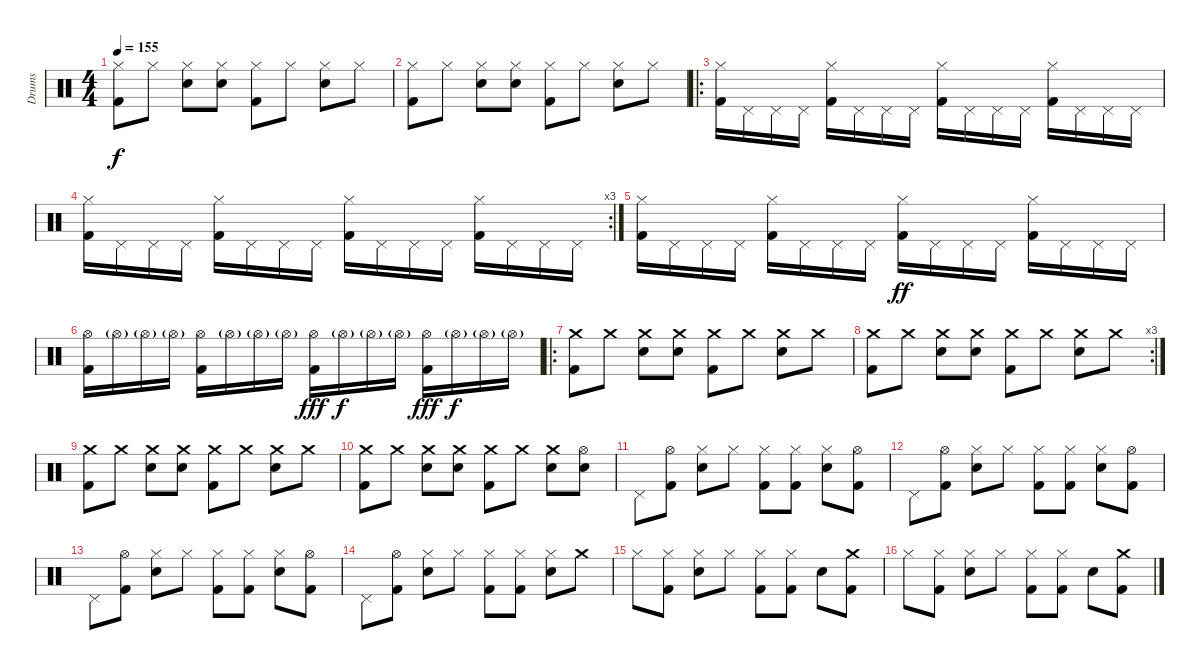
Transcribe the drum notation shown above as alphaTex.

\track ("Drums" "Drums") {instrument percussion}
\staff {score}
\articulation defaults
\ts (4 4)
\tempo 155
\clef neutral
\ks c
("Kick (hit) 2" "Hi-Hat (closed)").8{dy f} "Hi-Hat (closed)".8 ("Snare (hit) 2" "Hi-Hat (closed)").8 ("Snare (hit) 2" "Hi-Hat (closed)").8 ("Kick (hit) 2" "Hi-Hat (closed)").8 "Hi-Hat (closed)".8 ("Snare (hit) 2" "Hi-Hat (closed)").8 "Hi-Hat (closed)".8 |
("Kick (hit) 2" "Hi-Hat (closed)").8 "Hi-Hat (closed)".8 ("Snare (hit) 2" "Hi-Hat (closed)").8 ("Snare (hit) 2" "Hi-Hat (closed)").8 ("Kick (hit) 2" "Hi-Hat (closed)").8 "Hi-Hat (closed)".8 ("Snare (hit) 2" "Hi-Hat (closed)").8 "Hi-Hat (closed)".8 |
\ro
("Kick (hit) 2" "Hi-Hat (closed)").16 "Pedal Hi-Hat (hit)".16 "Pedal Hi-Hat (hit)".16 "Pedal Hi-Hat (hit)".16 ("Kick (hit) 2" "Hi-Hat (closed)").16 "Pedal Hi-Hat (hit)".16 "Pedal Hi-Hat (hit)".16 "Pedal Hi-Hat (hit)".16 ("Kick (hit) 2" "Hi-Hat (closed)").16 "Pedal Hi-Hat (hit)".16 "Pedal Hi-Hat (hit)".16 "Pedal Hi-Hat (hit)".16 ("Kick (hit) 2" "Hi-Hat (closed)").16 "Pedal Hi-Hat (hit)".16 "Pedal Hi-Hat (hit)".16 "Pedal Hi-Hat (hit)".16 |
\rc 3
("Kick (hit) 2" "Hi-Hat (closed)").16 "Pedal Hi-Hat (hit)".16 "Pedal Hi-Hat (hit)".16 "Pedal Hi-Hat (hit)".16 ("Kick (hit) 2" "Hi-Hat (closed)").16 "Pedal Hi-Hat (hit)".16 "Pedal Hi-Hat (hit)".16 "Pedal Hi-Hat (hit)".16 ("Kick (hit) 2" "Hi-Hat (closed)").16 "Pedal Hi-Hat (hit)".16 "Pedal Hi-Hat (hit)".16 "Pedal Hi-Hat (hit)".16 ("Kick (hit) 2" "Hi-Hat (closed)").16 "Pedal Hi-Hat (hit)".16 "Pedal Hi-Hat (hit)".16 "Pedal Hi-Hat (hit)".16 |
("Kick (hit) 2" "Hi-Hat (closed)").16 "Pedal Hi-Hat (hit)".16 "Pedal Hi-Hat (hit)".16 "Pedal Hi-Hat (hit)".16 ("Kick (hit) 2" "Hi-Hat (closed)").16 "Pedal Hi-Hat (hit)".16 "Pedal Hi-Hat (hit)".16 "Pedal Hi-Hat (hit)".16 ("Kick (hit) 2" "Hi-Hat (closed)").16{dy ff} "Pedal Hi-Hat (hit)".16 "Pedal Hi-Hat (hit)".16 "Pedal Hi-Hat (hit)".16 ("Kick (hit) 2" "Hi-Hat (closed)").16 "Pedal Hi-Hat (hit)".16 "Pedal Hi-Hat (hit)".16 "Pedal Hi-Hat (hit)".16 |
("Kick (hit) 2" "Hi-Hat (open)").16 "Hi-Hat (open)"{g}.16 "Hi-Hat (open)"{g}.16 "Hi-Hat (open)"{g}.16 ("Kick (hit) 2" "Hi-Hat (open)").16 "Hi-Hat (open)"{g}.16 "Hi-Hat (open)"{g}.16 "Hi-Hat (open)"{g}.16 ("Kick (hit) 2" "Hi-Hat (open)").16{dy fff} "Hi-Hat (open)"{g}.16{dy f} "Hi-Hat (open)"{g}.16 "Hi-Hat (open)"{g}.16 ("Kick (hit) 2" "Hi-Hat (open)").16{dy fff} "Hi-Hat (open)"{g}.16{dy f} "Hi-Hat (open)"{g}.16 "Hi-Hat (open)"{g}.16 |
\ro
("Kick (hit) 2" "Crash medium (hit)").8 "Crash medium (hit)".8 ("Snare (hit) 2" "Crash medium (hit)").8 ("Snare (hit) 2" "Crash medium (hit)").8 ("Kick (hit) 2" "Crash medium (hit)").8 "Crash medium (hit)".8 ("Snare (hit) 2" "Crash medium (hit)").8 "Crash medium (hit)".8 |
\rc 3
("Kick (hit) 2" "Crash medium (hit)").8 "Crash medium (hit)".8 ("Snare (hit) 2" "Crash medium (hit)").8 ("Snare (hit) 2" "Crash medium (hit)").8 ("Kick (hit) 2" "Crash medium (hit)").8 "Crash medium (hit)".8 ("Snare (hit) 2" "Crash medium (hit)").8 "Crash medium (hit)".8 |
("Kick (hit) 2" "Crash medium (hit)").8 "Crash medium (hit)".8 ("Snare (hit) 2" "Crash medium (hit)").8 ("Snare (hit) 2" "Crash medium (hit)").8 ("Kick (hit) 2" "Crash medium (hit)").8 "Crash medium (hit)".8 ("Snare (hit) 2" "Crash medium (hit)").8 "Crash medium (hit)".8 |
("Kick (hit) 2" "Crash medium (hit)").8 "Crash medium (hit)".8 ("Snare (hit) 2" "Crash medium (hit)").8 ("Snare (hit) 2" "Crash medium (hit)").8 ("Kick (hit) 2" "Crash medium (hit)").8 "Crash medium (hit)".8 ("Snare (hit) 2" "Crash medium (hit)").8 ("Snare (hit) 2" "Hi-Hat (open)").8 |
"Pedal Hi-Hat (hit)".8 ("Kick (hit) 2" "Hi-Hat (open)").8 ("Electric Snare (hit)" "Hi-Hat (closed)").8 "Hi-Hat (closed)".8 ("Kick (hit) 2" "Hi-Hat (closed)").8 ("Kick (hit) 2" "Hi-Hat (closed)").8 ("Electric Snare (hit)" "Hi-Hat (closed)").8 ("Kick (hit) 2" "Hi-Hat (open)").8 |
"Pedal Hi-Hat (hit)".8 ("Kick (hit) 2" "Hi-Hat (open)").8 ("Electric Snare (hit)" "Hi-Hat (closed)").8 "Hi-Hat (closed)".8 ("Kick (hit) 2" "Hi-Hat (closed)").8 ("Kick (hit) 2" "Hi-Hat (closed)").8 ("Electric Snare (hit)" "Hi-Hat (closed)").8 ("Kick (hit) 2" "Hi-Hat (open)").8 |
"Pedal Hi-Hat (hit)".8 ("Kick (hit) 2" "Hi-Hat (open)").8 ("Electric Snare (hit)" "Hi-Hat (closed)").8 "Hi-Hat (closed)".8 ("Kick (hit) 2" "Hi-Hat (closed)").8 ("Kick (hit) 2" "Hi-Hat (closed)").8 ("Electric Snare (hit)" "Hi-Hat (closed)").8 ("Kick (hit) 2" "Hi-Hat (open)").8 |
"Pedal Hi-Hat (hit)".8 ("Kick (hit) 2" "Hi-Hat (open)").8 ("Electric Snare (hit)" "Hi-Hat (closed)").8 "Hi-Hat (closed)".8 ("Kick (hit) 2" "Hi-Hat (closed)").8 ("Kick (hit) 2" "Hi-Hat (closed)").8 ("Electric Snare (hit)" "Hi-Hat (closed)").8 "Crash medium (hit)".8 |
"Hi-Hat (closed)".8 ("Kick (hit) 2" "Hi-Hat (closed)").8 ("Electric Snare (hit)" "Hi-Hat (closed)").8 "Hi-Hat (closed)".8 ("Kick (hit) 2" "Hi-Hat (closed)").8 ("Kick (hit) 2" "Hi-Hat (closed)").8 "Electric Snare (hit)".8 ("Kick (hit) 2" "Crash medium (hit)").8 |
"Hi-Hat (closed)".8 ("Kick (hit) 2" "Hi-Hat (closed)").8 ("Electric Snare (hit)" "Hi-Hat (closed)").8 "Hi-Hat (closed)".8 ("Kick (hit) 2" "Hi-Hat (closed)").8 ("Kick (hit) 2" "Hi-Hat (closed)").8 "Electric Snare (hit)".8 ("Kick (hit) 2" "Crash medium (hit)").8
